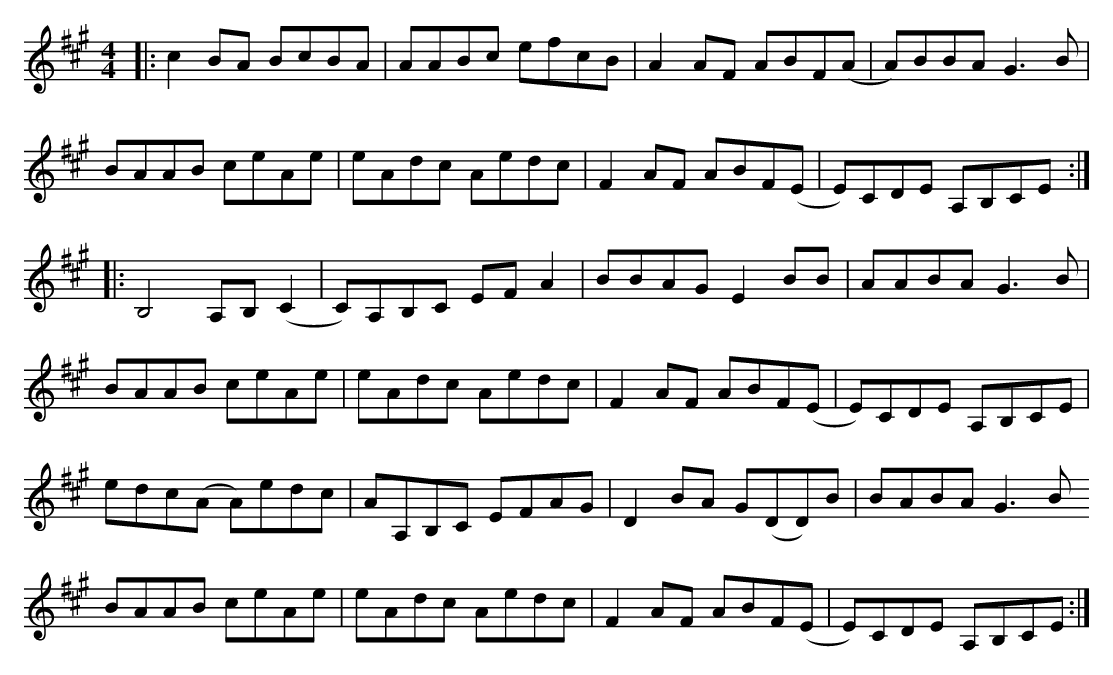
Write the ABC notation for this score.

X:1
M:4/4
K:A
|:c2 BA BcBA|AABc efcB|A2 AF ABF(A|A)BBA G3B|
BAAB ceAe|eAdc Aedc|F2 AF ABF(E|E)CDE A,B,CE:|
|:B,4 A,B,(C2|C)A,B,C EF A2|BBAG E2 BB|AABA G3 B|
BAAB ceAe|eAdc Aedc|F2 AF ABF(E|E)CDE A,B,CE|
edc(A A)edc|AA,B,C EFAG|D2 BA G(DD)B|BABA G3B
BAAB ceAe|eAdc Aedc|F2 AF ABF(E|E)CDE A,B,CE:|
